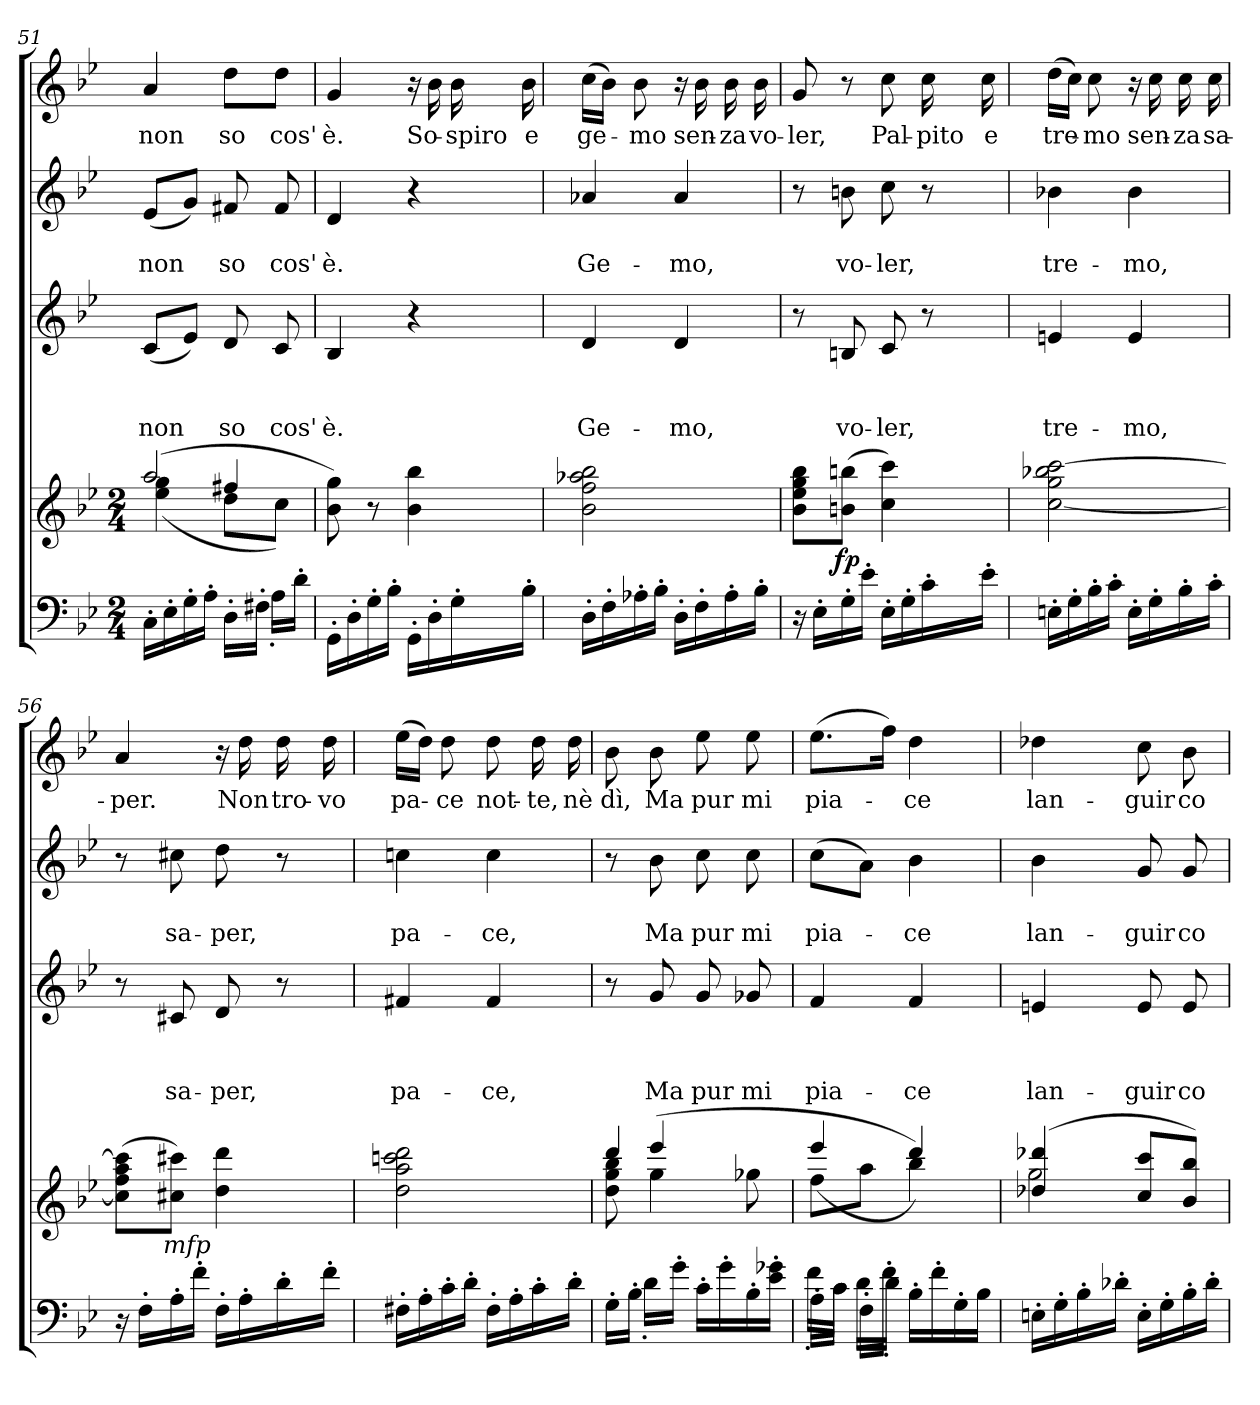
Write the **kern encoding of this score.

**kern	**kern	**dynam	**kern	**text	**text	**text	**kern	**text	**text	**kern	**text
*part5	*part4	*part4	*part3	*part3	*part3	*part3	*part2	*part2	*part2	*part1	*part1
*staff5	*staff4	*staff4	*staff3	*staff3	*staff3	*staff3	*staff2	*staff2	*staff2	*staff1	*staff1
*clefF4	*clefG2	*	*clefG2	*	*	*	*clefG2	*	*	*clefG2	*
*k[b-e-]	*k[b-e-]	*	*k[b-e-]	*	*	*	*k[b-e-]	*	*	*k[b-e-]	*
*B-:	*B-:	*	*B-:	*	*	*	*B-:	*	*	*B-:	*
*M2/4	*M2/4	*	*	*	*	*	*	*	*	*	*
=51	=51	=51	=51	=51	=51	=51	=51	=51	=51	=51	=51
*^	*^	*	*	*	*	*	*	*	*	*	*
*	*	*	*^	*	*	*	*	*	*	*	*	*	*
!	!	!	!	!	!	!	!	!	!LO:LY:b	!	!	!LO:LY:b	!	!LO:LY:b
16C'<\LL	4ryy	(2aa/	(4ee-\ 4gg\	4ryy	.	(<8c/L	.	.	non	(<8e-/L	.	non	4a/	non
16E-'<\	.	.	.	.	.	.	.	.	.	.	.	.	.	.
16G'<\	.	.	.	.	.	8e-/J)	.	.	.	8g/J)	.	.	.	.
16A'<\JJ	.	.	.	.	.	.	.	.	.	.	.	.	.	.
!	!	!	!	!	!	!	!	!	!LO:LY:b	!	!	!LO:LY:b	!	!LO:LY:b
16D'<\LL	16ryy	.	8dd\L	4ff#X/	.	8d/	.	.	so	8f#X/	.	so	8dd\L	so
16F#X'<\JJ	16A'<\LL	.	.	.	.	.	.	.	.	.	.	.	.	.
!	!	!	!	!	!	!	!	!	!LO:LY:b	!	!	!LO:LY:b	!	!LO:LY:b
8ryy	16ryy	.	8cc\J)	.	.	8c/	.	.	cos'	8f#/	.	cos'	8dd\J	cos'
.	16d'<\JJ	.	.	.	.	.	.	.	.	.	.	.	.	.
*	*	*v	*v	*v	*	*	*	*	*	*	*	*	*	*
=52	=52	=52	=52	=52	=52	=52	=52	=52	=52	=52	=52	=52
!	!	!	!	!	!	!	!LO:LY:b	!	!	!LO:LY:b	!	!LO:LY:b
*v	*v	*	*	*	*	*	*	*	*	*	*	*
16GG'>\LL	8b-\ 8gg\)	.	4B-/	.	.	è.	4d/	.	è.	4g/	è.
16D'>\	.	.	.	.	.	.	.	.	.	.	.
16G'>\	8r	.	.	.	.	.	.	.	.	.	.
16B-'>\JJ	.	.	.	.	.	.	.	.	.	.	.
16GG'>\LL	4b-\ 4bb-\	.	4r	.	.	.	4r	.	.	16ra	.
!	!	!	!	!	!	!	!	!	!	!	!LO:LY:b
16D'>\	.	.	.	.	.	.	.	.	.	16b-\	So-
!	!	!	!	!	!	!	!	!	!	!	!LO:LY:b
16G'>\	.	.	.	.	.	.	.	.	.	16b-\	-spi­ro
!	!	!	!	!	!	!	!	!	!	!	!LO:LY:b
16B-'>\JJ	.	.	.	.	.	.	.	.	.	16b-\	e
=53	=53	=53	=53	=53	=53	=53	=53	=53	=53	=53	=53
!	!	!	!	!	!	!LO:LY:b	!	!	!LO:LY:b	!	!LO:LY:b
16D'>\LL	2b-\ 2ff\ 2aa-X\ 2bb-\	.	4d/	.	.	Ge-	4a-X/	.	Ge-	(>16cc\LL	ge-
16F'>\	.	.	.	.	.	.	.	.	.	16b-\JJ)	.
!	!	!	!	!	!	!	!	!	!	!	!LO:LY:b
16A-X'>\	.	.	.	.	.	.	.	.	.	8b-\	-mo
16B-'>\JJ	.	.	.	.	.	.	.	.	.	.	.
!	!	!	!	!	!	!LO:LY:b	!	!	!LO:LY:b	!	!
16D'>\LL	.	.	4d/	.	.	-mo,	4a-/	.	-mo,	16ra	.
!	!	!	!	!	!	!	!	!	!	!	!LO:LY:b
16F'>\	.	.	.	.	.	.	.	.	.	16b-\	sen-
!	!	!	!	!	!	!	!	!	!	!	!LO:LY:b:rj
16A-'>\	.	.	.	.	.	.	.	.	.	16b-\	-za
!	!	!	!	!	!	!	!	!	!	!	!LO:LY:b
16B-'>\JJ	.	.	.	.	.	.	.	.	.	16b-\	vo-
!!LO:PB:g=z
=54	=54	=54	=54	=54	=54	=54	=54	=54	=54	=54	=54
!	!	!	!	!	!	!	!	!	!	!	!LO:LY:b
*	*^	*	*	*	*	*	*	*	*	*	*
16rC	8b-\ 8ee-\ 8gg\ 8bb-\L	12ryy	.	8r	.	.	.	8r	.	.	8g/	-ler,
16E-'>\LL	.	.	.	.	.	.	.	.	.	.	.	.
.	.	48.ryy	.	.	.	.	.	.	.	.	.	.
!	!	!	!LO:DY:b	!	!	!	!	!	!	!	!	!
.	.	3ryy	fp	.	.	.	.	.	.	.	.	.
!	!	!	!	!	!	!	!LO:LY:b	!	!	!LO:LY:b	!	!
16G'>\	(>8bn\ 8bbn\J	.	.	8Bn/	.	.	vo-	8bn\	.	vo-	8r	.
16e-'>\JJ	.	.	.	.	.	.	.	.	.	.	.	.
!	!	!	!	!	!	!	!LO:LY:b	!	!	!LO:LY:b	!	!LO:LY:b
16E-'>\LL	4cc\ 4ccc\)	.	.	8c/	.	.	-ler,	8cc\	.	-ler,	8cc\	Pal-
16G'>\	.	.	.	.	.	.	.	.	.	.	.	.
!	!	!	!	!	!	!	!	!	!	!	!	!LO:LY:b
16c'>\	.	.	.	8r	.	.	.	8r	.	.	16cc\	-pi­to
!	!	!	!	!	!	!	!	!	!	!	!	!LO:LY:b
16e-'>\JJ	.	.	.	.	.	.	.	.	.	.	16cc\	e
.	.	24ryy	.	.	.	.	.	.	.	.	.	.
.	.	96ryy	.	.	.	.	.	.	.	.	.	.
=55	=55	=55	=55	=55	=55	=55	=55	=55	=55	=55	=55	=55
!	!	!	!	!	!	!	!LO:LY:b	!	!	!LO:LY:b	!	!LO:LY:b
*	*v	*v	*	*	*	*	*	*	*	*	*	*
16En'>\LL	[<2cc\ 2gg\ 2bb-X\ [>2ccc\	.	4en/	.	.	tre-	4b-X\	.	tre-	(>16dd\LL	tre-
16G'>\	.	.	.	.	.	.	.	.	.	16cc\JJ)	.
!	!	!	!	!	!	!	!	!	!	!	!LO:LY:b
16B-'>\	.	.	.	.	.	.	.	.	.	8cc\	-mo
16c'>\JJ	.	.	.	.	.	.	.	.	.	.	.
!	!	!	!	!	!	!LO:LY:b	!	!	!LO:LY:b	!	!
16E'>\LL	.	.	4e/	.	.	-mo,	4b-\	.	-mo,	16ra	.
!	!	!	!	!	!	!	!	!	!	!	!LO:LY:b
16G'>\	.	.	.	.	.	.	.	.	.	16cc\	sen-
!	!	!	!	!	!	!	!	!	!	!	!LO:LY:b:rj
16B-'>\	.	.	.	.	.	.	.	.	.	16cc\	-za
!	!	!	!	!	!	!	!	!	!	!	!LO:LY:b
16c'>\JJ	.	.	.	.	.	.	.	.	.	16cc\	sa-
=56	=56	=56	=56	=56	=56	=56	=56	=56	=56	=56	=56
!	!	!	!	!	!	!	!	!	!	!	!LO:LY:b
*	*^	*	*	*	*	*	*	*	*	*	*
16rC	(>8cc\] 8ff\ 8aa\ 8ccc\]L	12ryy	.	8r	.	.	.	8r	.	.	4a/	-per.
16F'>\LL	.	.	.	.	.	.	.	.	.	.	.	.
.	.	48.ryy	.	.	.	.	.	.	.	.	.	.
!	!	!LO:TX:b:i:t=mfp	!	!	!	!	!	!	!	!	!	!
.	.	3ryy	.	.	.	.	.	.	.	.	.	.
!	!	!	!	!	!	!	!LO:LY:b	!	!	!LO:LY:b	!	!
16A'>\	8cc#X\ 8ccc#X\J)	.	.	8c#X/	.	.	sa-	8cc#X\	.	sa-	.	.
16f'>\JJ	.	.	.	.	.	.	.	.	.	.	.	.
!	!	!	!	!	!	!	!LO:LY:b	!	!	!LO:LY:b	!	!
16F'>\LL	4dd\ 4ddd\	.	.	8d/	.	.	-per,	8dd\	.	-per,	16ra	.
!	!	!	!	!	!	!	!	!	!	!	!	!LO:LY:b
16A'>\	.	.	.	.	.	.	.	.	.	.	16dd\	Non
!	!	!	!	!	!	!	!	!	!	!	!	!LO:LY:b
16d'>\	.	.	.	8r	.	.	.	8r	.	.	16dd\	tro-
!	!	!	!	!	!	!	!	!	!	!	!	!LO:LY:b:rj
16f'>\JJ	.	.	.	.	.	.	.	.	.	.	16dd\	-vo
.	.	24ryy	.	.	.	.	.	.	.	.	.	.
.	.	96ryy	.	.	.	.	.	.	.	.	.	.
=57	=57	=57	=57	=57	=57	=57	=57	=57	=57	=57	=57	=57
!	!	!	!	!	!	!	!LO:LY:b	!	!	!LO:LY:b	!	!LO:LY:b
*	*v	*v	*	*	*	*	*	*	*	*	*	*
16F#X'>\LL	2dd\ 2aa\ 2cccn\ 2ddd\	.	4f#X/	.	.	pa-	4ccn\	.	pa-	(>16ee-\LL	pa-
16A'>\	.	.	.	.	.	.	.	.	.	16dd\JJ)	.
!	!	!	!	!	!	!	!	!	!	!	!LO:LY:b
16c'>\	.	.	.	.	.	.	.	.	.	8dd\	-ce
16d'>\JJ	.	.	.	.	.	.	.	.	.	.	.
!	!	!	!	!	!	!LO:LY:b	!	!	!LO:LY:b	!	!LO:LY:b
16F#'>\LL	.	.	4f#/	.	.	-ce,	4cc\	.	-ce,	8dd\	not-
16A'>\	.	.	.	.	.	.	.	.	.	.	.
!	!	!	!	!	!	!	!	!	!	!	!LO:LY:b
16c'>\	.	.	.	.	.	.	.	.	.	16dd\	-te,
!	!	!	!	!	!	!	!	!	!	!	!LO:LY:b
16d'>\JJ	.	.	.	.	.	.	.	.	.	16dd\	nè
!!LO:LB:g=z
=58	=58	=58	=58	=58	=58	=58	=58	=58	=58	=58	=58
*^	*^	*	*	*	*	*	*	*	*	*	*
*	*	*	*^	*	*	*	*	*	*	*	*	*	*
!	!	!	!	!	!	!	!	!	!	!	!	!	!	!LO:LY:b
16G'<\LL	16ryy	8dd\ 8gg\ 8bb-\	4ddd/	8ryy	.	8r	.	.	.	8r	.	.	8b-\	dì,
16B-'<\JJ	16d'<\LL	.	.	.	.	.	.	.	.	.	.	.	.	.
!	!	!	!	!	!	!	!	!	!LO:LY:b	!	!	!LO:LY:b	!	!LO:LY:b
4.ryy	16ryy	(<4gg\	.	4eee-/	.	8g/	.	.	Ma	8b-\	.	Ma	8b-\	Ma
.	16g'<\JJ	.	.	.	.	.	.	.	.	.	.	.	.	.
!	!	!	!	!	!	!	!	!	!LO:LY:b	!	!	!LO:LY:b	!	!LO:LY:b
.	16c'<\LL	.	4ryy	.	.	8g/	.	.	pur	8cc\	.	pur	8ee-\	pur
.	16g'<\	.	.	.	.	.	.	.	.	.	.	.	.	.
!	!	!	!	!	!	!	!	!	!LO:LY:b	!	!	!LO:LY:b	!	!LO:LY:b
.	16B-'<\	8ryy	.	8gg-X\	.	8g-X/	.	.	mi	8cc\	.	mi	8ee-\	mi
.	16e-\'< 16g-X\'<JJ	.	.	.	.	.	.	.	.	.	.	.	.	.
*	*	*	*v	*v	*	*	*	*	*	*	*	*	*	*
=59	=59	=59	=59	=59	=59	=59	=59	=59	=59	=59	=59	=59	=59
!	!	!	!	!	!	!	!	!LO:LY:b	!	!	!LO:LY:b	!	!LO:LY:b
16A'<\LL	16f'<\LL	8ff\L	(4eee-/	.	4f/	.	.	pia-	(>8cc\L	.	pia-	(>8.ee-\L	pia-
16c\JJ	16c\JJ	.	.	.	.	.	.	.	.	.	.	.	.
16F'<\LL	16d\LL	8aa\J	.	.	.	.	.	.	8a\J)	.	.	.	.
16f'<\JJ	16d'<\JJ	.	.	.	.	.	.	.	.	.	.	16ff\Jk)	.
!	!	!	!	!	!	!	!	!LO:LY:b	!	!	!LO:LY:b	!	!LO:LY:b
4ryy	16B-'<\LL	4bb-\)	4ddd/)	.	4f/	.	.	-ce	4b-\	.	-ce	4dd\	-ce
.	16f'<\	.	.	.	.	.	.	.	.	.	.	.	.
.	16G'<\	.	.	.	.	.	.	.	.	.	.	.	.
.	16B-\JJ	.	.	.	.	.	.	.	.	.	.	.	.
=60	=60	=60	=60	=60	=60	=60	=60	=60	=60	=60	=60	=60	=60
!	!	!	!	!	!	!	!	!LO:LY:b	!	!	!LO:LY:b	!	!LO:LY:b
*v	*v	*	*	*	*	*	*	*	*	*	*	*	*
16En'>\LL	(4dd-X/ 4ddd-X/	2gg\	.	4en/	.	.	lan-	4b-\	.	lan-	4dd-X\	lan-
16G'>\	.	.	.	.	.	.	.	.	.	.	.	.
16B-'>\	.	.	.	.	.	.	.	.	.	.	.	.
16d-X'>\JJ	.	.	.	.	.	.	.	.	.	.	.	.
!	!	!	!	!	!	!	!LO:LY:b	!	!	!LO:LY:b	!	!LO:LY:b
16E'>\LL	8cc/ 8ccc/L	.	.	8e/	.	.	-guir	8g/	.	-guir	8cc\	-guir
16G'>\	.	.	.	.	.	.	.	.	.	.	.	.
!	!	!	!	!	!	!	!LO:LY:b	!	!	!LO:LY:b	!	!LO:LY:b
16B-'>\	8b-/ 8bb-/J)	.	.	8e/	.	.	co-	8g/	.	co-	8b-\	co-
16d-'>\JJ	.	.	.	.	.	.	.	.	.	.	.	.
*	*v	*v	*	*	*	*	*	*	*	*	*	*
=	=	=	=	=	=	=	=	=	=	=	=
*-	*-	*-	*-	*-	*-	*-	*-	*-	*-	*-	*-
